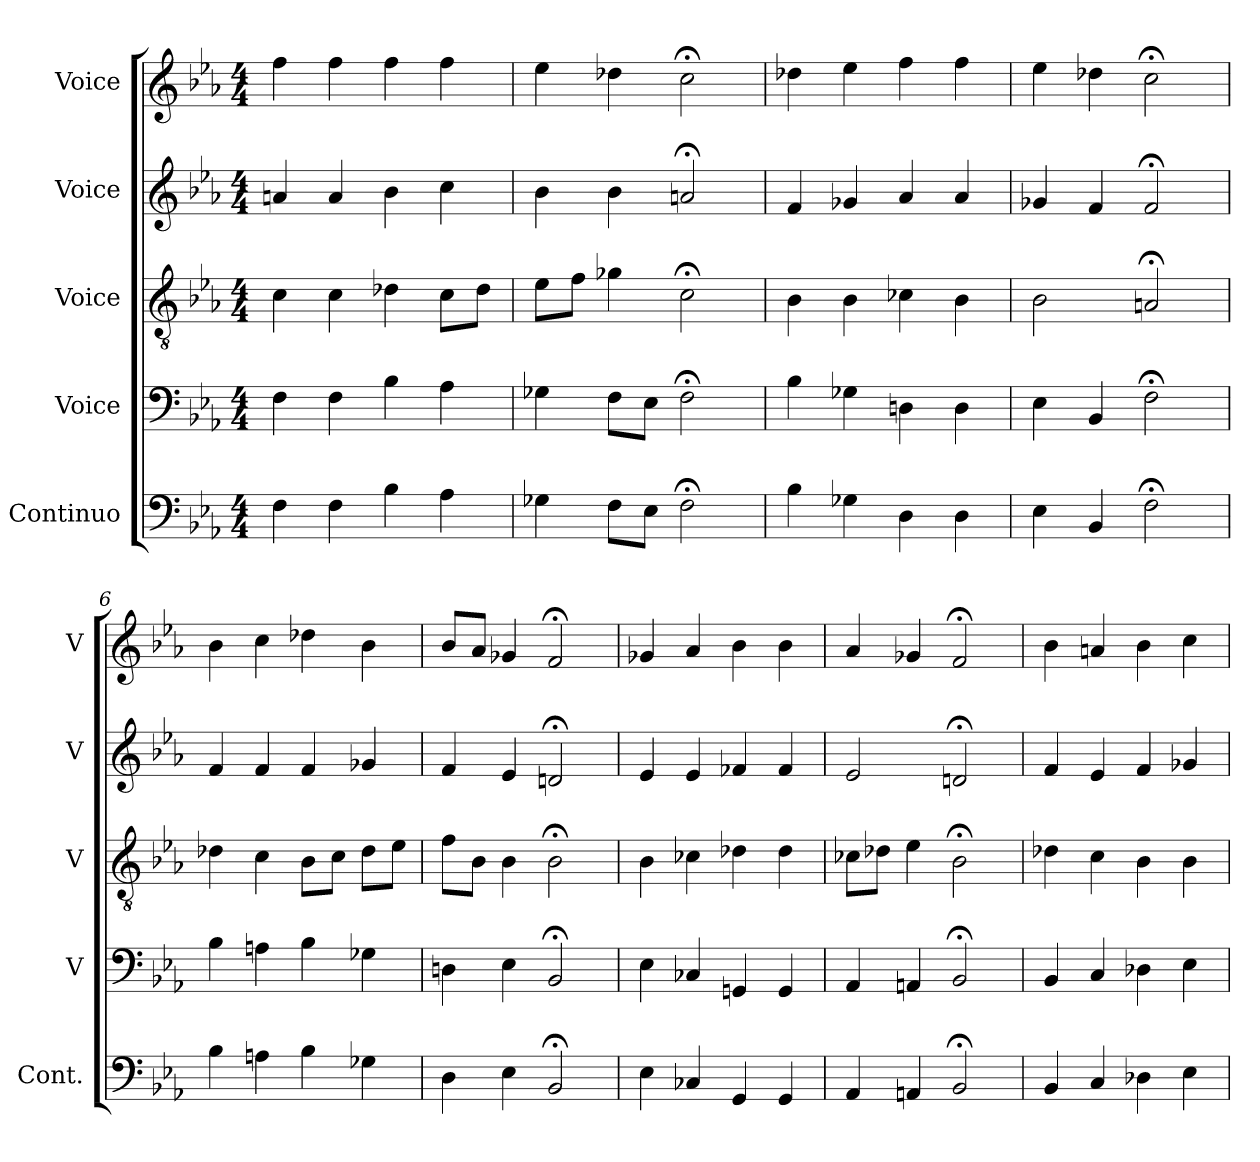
**kern	**kern	**kern	**kern	**kern
*part5	*part4	*part3	*part2	*part1
*staff5	*staff4	*staff3	*staff2	*staff1
*I"Continuo	*I"Voice	*I"Voice	*I"Voice	*I"Voice
*I'Cont.	*I'V	*I'V	*I'V	*I'V
*clefF4	*clefF4	*clefGv2	*clefG2	*clefG2
*k[b-e-a-]	*k[b-e-a-]	*k[b-e-a-]	*k[b-e-a-]	*k[b-e-a-]
*M4/4	*M4/4	*M4/4	*M4/4	*M4/4
=	=	=	=	=
4F	4F	4c	4an	4ff
4F	4F	4c	4a	4ff
4B-	4B-	4d-X	4b-	4ff
4A-	4A-	8cL	4cc	4ff
.	.	8d-J	.	.
=3	=3	=3	=3	=3
4G-X	4G-X	8e-L	4b-	4ee-
.	.	8fJ	.	.
8FL	8FL	4g-X	4b-	4dd-X
8E-J	8E-J	.	.	.
2F;<	2F;<	2c;<	2an;<	2cc;<
=4	=4	=4	=4	=4
4B-	4B-	4B-	4f	4dd-X
4G-X	4G-X	4B-	4g-X	4ee-
4D	4Dn	4c-X	4a-	4ff
4D	4D	4B-	4a-	4ff
=5	=5	=5	=5	=5
4E-	4E-	2B-	4g-X	4ee-
4BB-	4BB-	.	4f	4dd-X
2F;<	2F;<	2An;<	2f;<	2cc;<
=6	=6	=6	=6	=6
4B-	4B-	4d-X	4f	4b-
4An	4An	4c	4f	4cc
4B-	4B-	8B-L	4f	4dd-X
.	.	8cJ	.	.
4G-X	4G-X	8d-L	4g-X	4b-
.	.	8e-J	.	.
=7	=7	=7	=7	=7
4D	4Dn	8fL	4f	8b-L
.	.	8B-J	.	8a-J
4E-	4E-	4B-	4e-	4g-X
2BB-;<	2BB-;<	2B-;<	2dn;<	2f;<
=8	=8	=8	=8	=8
4E-	4E-	4B-	4e-	4g-X
4C-X	4C-X	4c-X	4e-	4a-
4GG	4GGn	4d-X	4f-X	4b-
4GG	4GG	4d-	4f-	4b-
=9	=9	=9	=9	=9
4AA-	4AA-	8c-XL	2e-	4a-
.	.	8d-XJ	.	.
4AAn	4AAn	4e-	.	4g-X
2BB-;<	2BB-;<	2B-;<	2dn;<	2f;<
=10	=10	=10	=10	=10
4BB-	4BB-	4d-X	4f	4b-
4C	4C	4c	4e-	4an
4D-X	4D-X	4B-	4f	4b-
4E-	4E-	4B-	4g-X	4cc
=	=	=	=	=
*-	*-	*-	*-	*-
